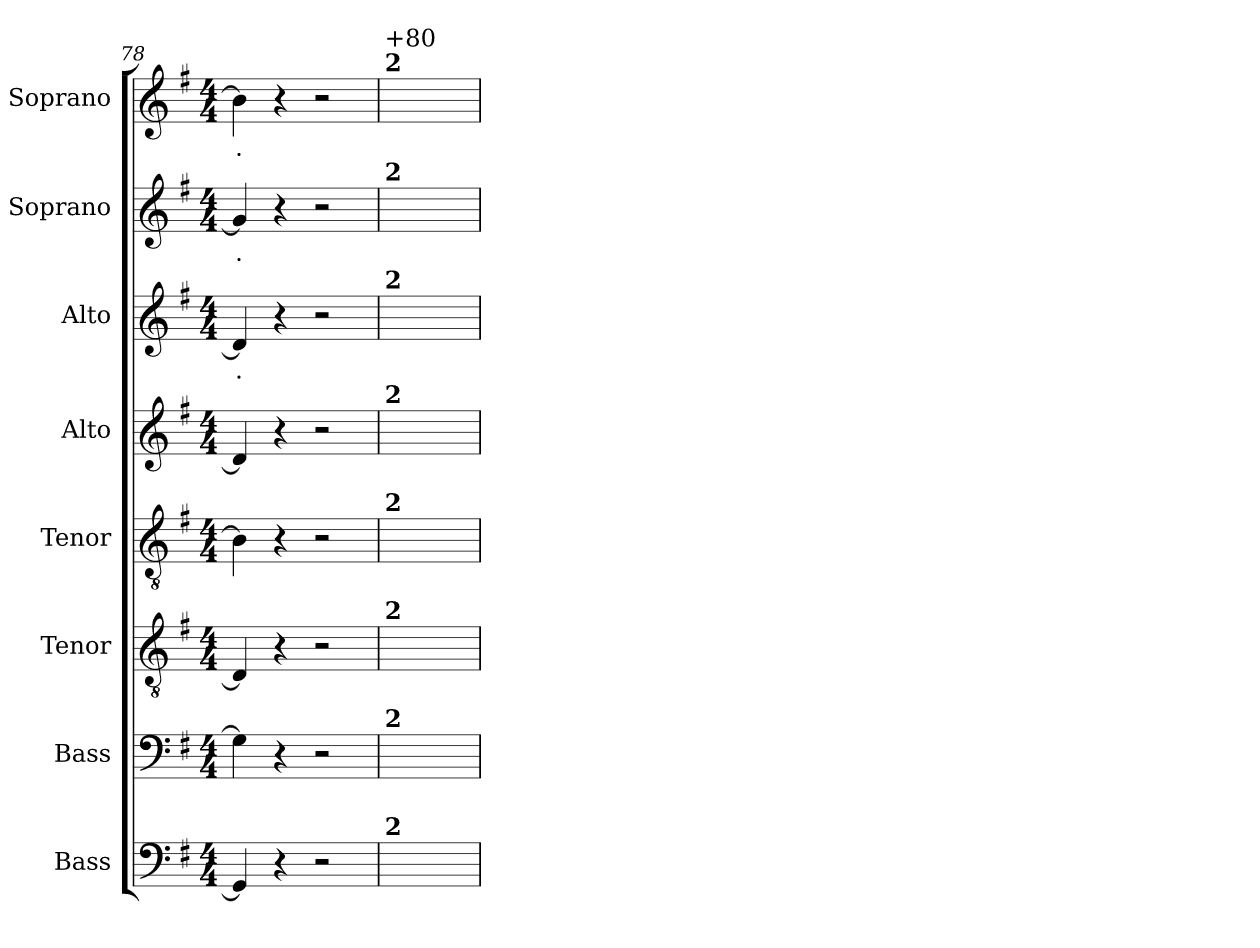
**kern	**kern	**kern	**kern	**kern	**kern	**text	**kern	**text	**kern	**text
*part8	*part7	*part6	*part5	*part4	*part3	*part3	*part2	*part2	*part1	*part1
*staff8	*staff7	*staff6	*staff5	*staff4	*staff3	*staff3	*staff2	*staff2	*staff1	*staff1
*I"Bass	*I"Bass	*I"Tenor	*I"Tenor	*I"Alto	*I"Alto	*	*I"Soprano	*	*I"Soprano	*
*I'B.	*I'B.	*I'T.	*I'T.	*I'A.	*I'A.	*	*I'S.	*	*I'S.	*
!!LO:LB:g=z
*clefF4	*clefF4	*clefGv2	*clefGv2	*clefG2	*clefG2	*	*clefG2	*	*clefG2	*
*k[f#]	*k[f#]	*k[f#]	*k[f#]	*k[f#]	*k[f#]	*	*k[f#]	*	*k[f#]	*
*M4/4	*M4/4	*M4/4	*M4/4	*M4/4	*M4/4	*	*M4/4	*	*M4/4	*
=78	=78	=78	=78	=78	=78	=78	=78	=78	=78	=78
4GG/]	4G\]	4D/]	4B\]	4d/]	4d/]	-.	4g/]	-.	4b\]	-.
4r	4r	4r	4r	4r	4r	.	4r	.	4r	.
2r	2r	2r	2r	2r	2r	.	2r	.	2r	.
=79	=79	=79	=79	=79	=79	=79	=79	=79	=79	=79
!	!	!	!	!	!	!	!	!	!LO:TX:a:B:t=2	!
!	!	!	!	!	!	!	!	!	!LO:TX:a:t=+80	!
!	!	!	!	!	!	!	!LO:TX:a:B:t=2	!	!	!
!	!	!	!	!	!LO:TX:a:B:t=2	!	!	!	!	!
!	!	!	!	!LO:TX:a:B:t=2	!	!	!	!	!	!
!	!	!	!LO:TX:a:B:t=2	!	!	!	!	!	!	!
!	!	!LO:TX:a:B:t=2	!	!	!	!	!	!	!	!
!	!LO:TX:a:B:t=2	!	!	!	!	!	!	!	!	!
!LO:TX:a:B:t=2	!	!	!	!	!	!	!	!	!	!
1ryy	1ryy	1ryy	1ryy	1ryy	1ryy	.	1ryy	.	1ryy	.
=	=	=	=	=	=	=	=	=	=	=
*-	*-	*-	*-	*-	*-	*-	*-	*-	*-	*-
